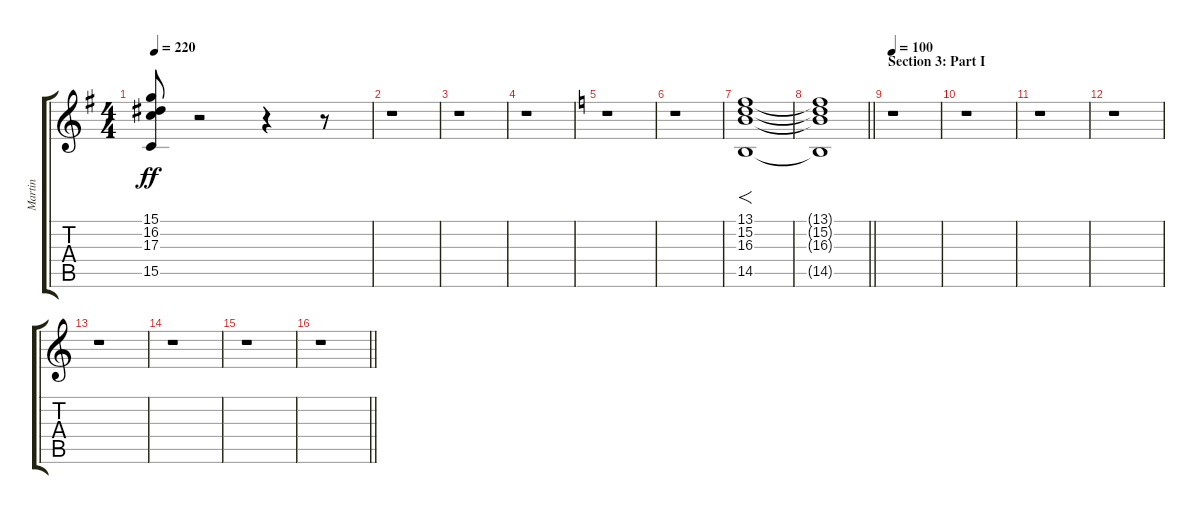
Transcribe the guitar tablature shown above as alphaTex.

\track ("Martin" "Martin") {instrument choiraahs}
\staff {score tabs}
\tuning (E4 B3 G3 D3 A2 E2) {hide}
\ts (4 4)
\tempo 220
\clef g2
\ks g
(15.1 16.2 17.3 15.5).8{dy ff} r.2 r.4 r.8 |
r.1 |
r.1 |
r.1 |
\ks c
r.1 |
r.1 |
(13.1 15.2 16.3 14.5).1{f} |
\barLineRight lightlight
(13.1{t} 15.2{t} 16.3{t} 14.5{t}).1 |
\section ("" "Section 3: Part I")
\tempo 100
r.1 |
r.1 |
r.1 |
r.1 |
r.1 |
r.1 |
r.1 |
\barLineRight lightlight
r.1
